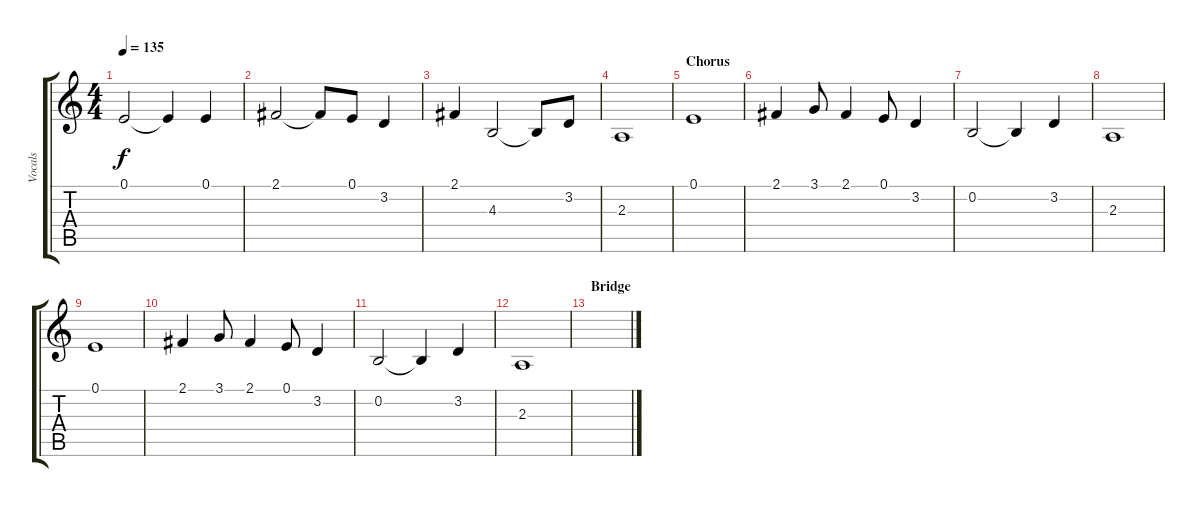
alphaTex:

\track ("Vocals" "Vocals") {instrument trombone}
\staff {score tabs}
\tuning (E4 B3 G3 D3 A2 E2) {hide}
\ts (4 4)
\tempo 135
\clef g2
\ks c
0.1.2{dy f} 0.1{t}.4 0.1.4 |
2.1.2 2.1{t}.8 0.1.8 3.2.4 |
2.1.4 4.3.2 4.3{t}.8 3.2.8 |
2.3.1 |
\section ("" "Chorus")
0.1.1 |
2.1.4 3.1.8 2.1.4 0.1.8 3.2.4 |
0.2.2 0.2{t}.4 3.2.4 |
2.3.1 |
0.1.1 |
2.1.4 3.1.8 2.1.4 0.1.8 3.2.4 |
0.2.2 0.2{t}.4 3.2.4 |
2.3.1 |
\section ("" "Bridge")
